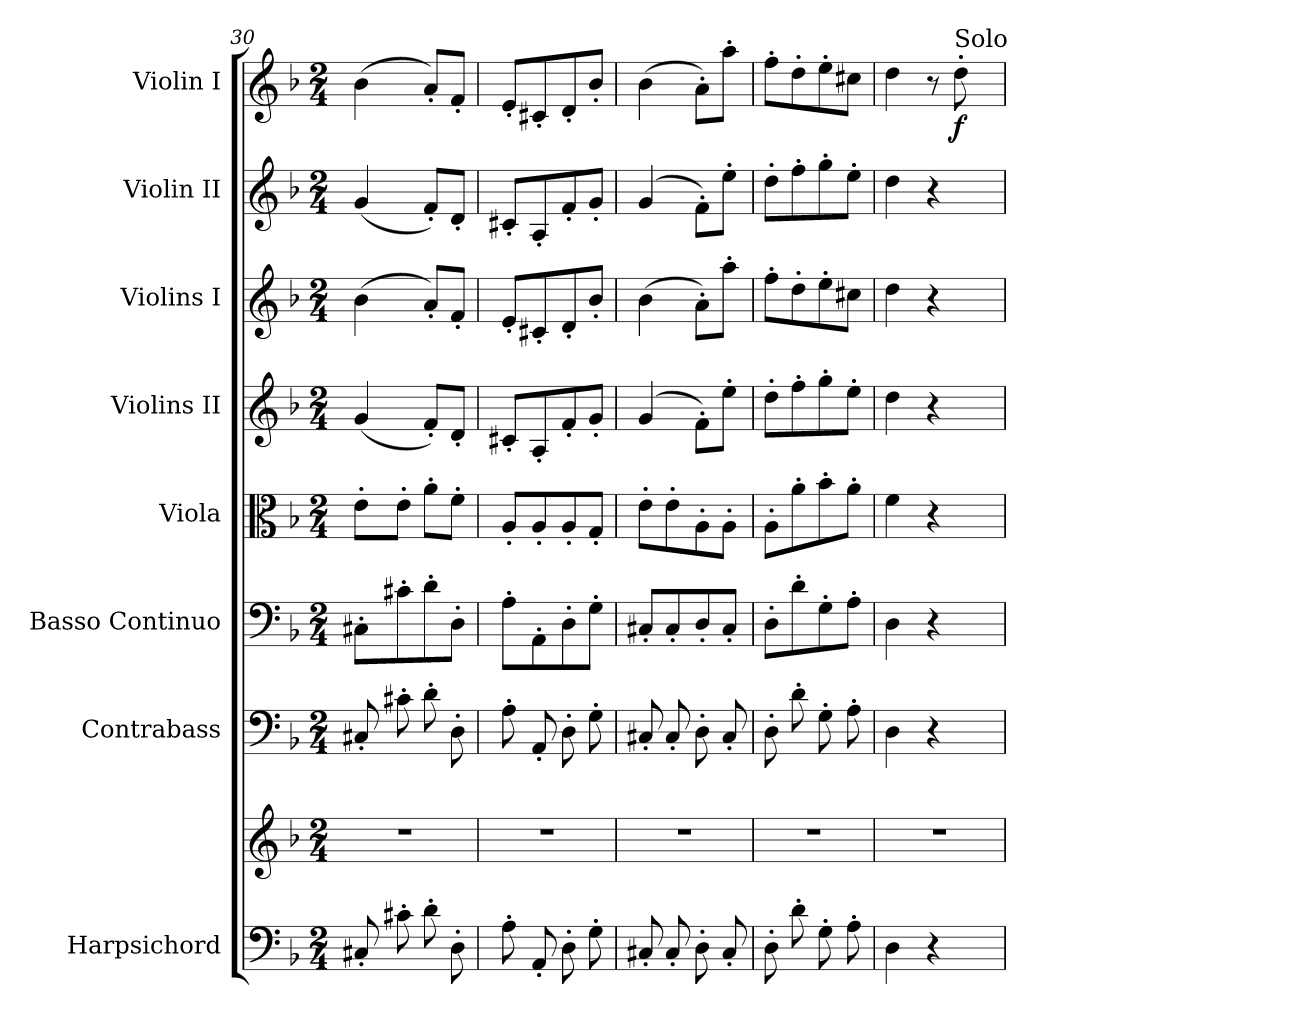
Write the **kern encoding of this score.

**kern	**kern	**kern	**kern	**kern	**kern	**kern	**kern	**kern	**dynam
*part8	*part8	*part7	*part6	*part5	*part4	*part3	*part2	*part1	*part1
*staff9	*staff8	*staff7	*staff6	*staff5	*staff4	*staff3	*staff2	*staff1	*staff1
*I"Harpsichord	*	*I"Contrabass	*I"Basso Continuo	*I"Viola	*I"Violins II	*I"Violins I	*I"Violin II	*I"Violin I	*
*I'Hch.	*	*I'Cb.	*I'B.C.	*I'Vla.	*I'Vlns. II	*I'Vlns. I	*I'Vln. II	*I'Vln. I	*
*clefF4	*clefG2	*clefF4	*clefF4	*clefC3	*clefG2	*clefG2	*clefG2	*clefG2	*
*	*	*ITrd7c12	*	*	*	*	*	*	*
*k[b-]	*k[b-]	*k[b-]	*k[b-]	*k[b-]	*k[b-]	*k[b-]	*k[b-]	*k[b-]	*
*M2/4	*M2/4	*M2/4	*M2/4	*M2/4	*M2/4	*M2/4	*M2/4	*M2/4	*
=30	=30	=30	=30	=30	=30	=30	=30	=30	=30
8C#X'/	2r	8CC#X'/	8C#X'\L	8e'\L	(<4g/	(>4b-\	(<4g/	(>4b-\	.
8c#X'\	.	8C#X'\	8c#X'\	8e'\J	.	.	.	.	.
8d'\	.	8D'\	8d'\	8a'\L	8f'/L)	8a'/L)	8f'/L)	8a'/L)	.
8D'\	.	8DD'\	8D'\J	8f'\J	8d'/J	8f'/J	8d'/J	8f'/J	.
=31	=31	=31	=31	=31	=31	=31	=31	=31	=31
8A'\	2r	8AA'\	8A'\L	8A'/L	8c#X'/L	8e'/L	8c#X'/L	8e'/L	.
8AA'/	.	8AAA'/	8AA'\	8A'/	8A'/	8c#X'/	8A'/	8c#X'/	.
8D'\	.	8DD'\	8D'\	8A'/	8f'/	8d'/	8f'/	8d'/	.
8G'\	.	8GG'\	8G'\J	8G'/J	8g'/J	8b-'/J	8g'/J	8b-'/J	.
=32	=32	=32	=32	=32	=32	=32	=32	=32	=32
8C#X'/	2r	8CC#X'/	8C#X'/L	8e'\L	(>4g/	(>4b-\	(>4g/	(>4b-\	.
8C#'/	.	8CC#'/	8C#'/	8e'\	.	.	.	.	.
8D'\	.	8DD'\	8D'/	8A'\	8f'\L)	8a'\L)	8f'\L)	8a'\L)	.
8C#'/	.	8CC#'/	8C#'/J	8A'\J	8ee'\J	8aa'\J	8ee'\J	8aa'\J	.
=33	=33	=33	=33	=33	=33	=33	=33	=33	=33
8D'\	2r	8DD'\	8D'\L	8A'\L	8dd'\L	8ff'\L	8dd'\L	8ff'\L	.
8d'\	.	8D'\	8d'\	8a'\	8ff'\	8dd'\	8ff'\	8dd'\	.
8G'\	.	8GG'\	8G'\	8b-'\	8gg'\	8ee'\	8gg'\	8ee'\	.
8A'\	.	8AA'\	8A'\J	8a'\J	8ee'\J	8cc#X\J	8ee'\J	8cc#X\J	.
=34	=34	=34	=34	=34	=34	=34	=34	=34	=34
4D\	2r	4DD\	4D\	4f\	4dd\	4dd\	4dd\	4dd\	.
4r	.	4r	4r	4r	4r	4r	4r	8r	.
!	!	!	!	!	!	!	!	!LO:TX:a:t=Solo	!
!	!	!	!	!	!	!	!	!	!LO:DY:b
.	.	.	.	.	.	.	.	8dd'\	f
=	=	=	=	=	=	=	=	=	=
*-	*-	*-	*-	*-	*-	*-	*-	*-	*-
